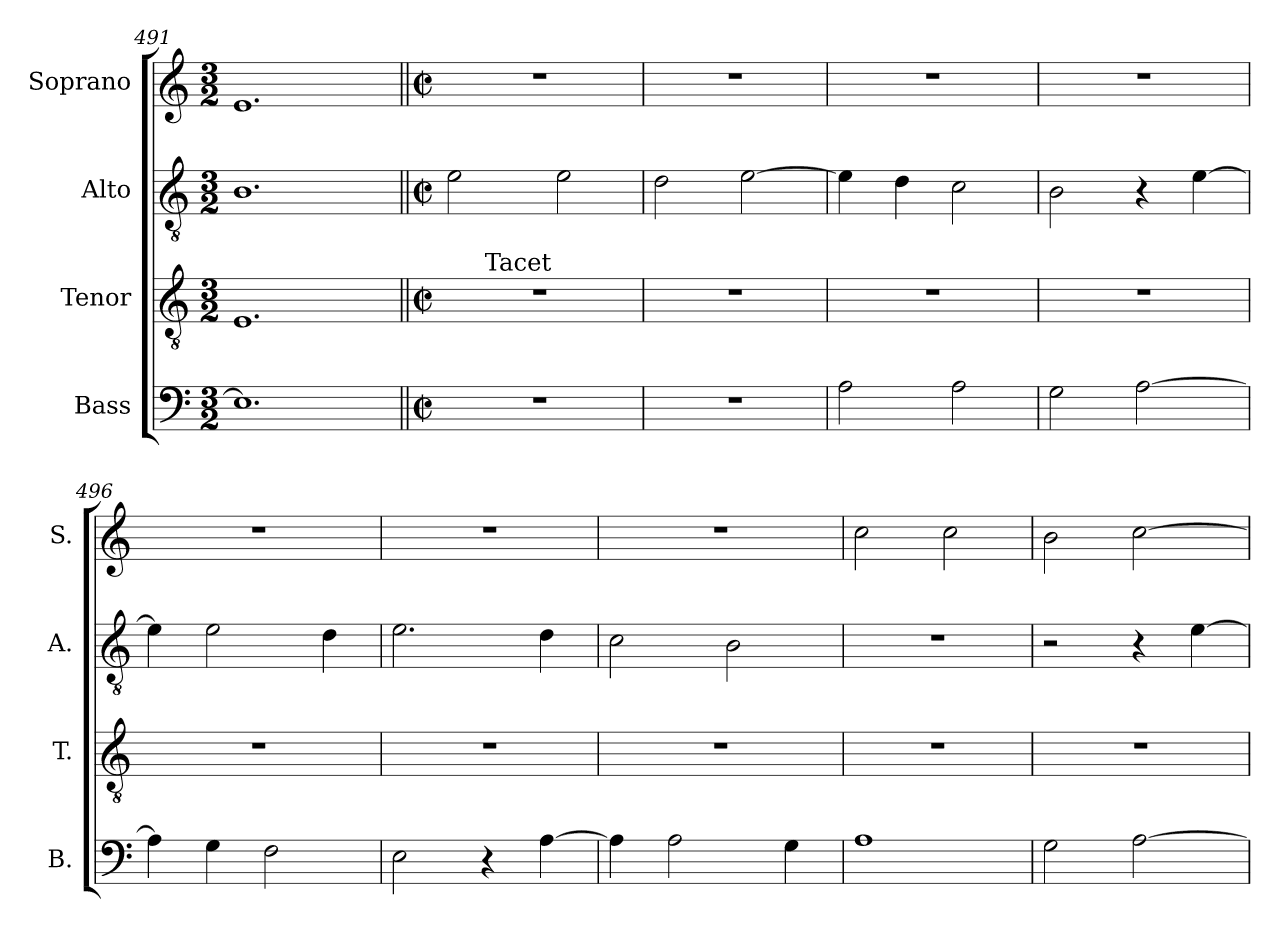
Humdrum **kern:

**kern	**kern	**kern	**kern
*part4	*part3	*part2	*part1
*staff4	*staff3	*staff2	*staff1
*I"Bass	*I"Tenor	*I"Alto	*I"Soprano
*I'B.	*I'T.	*I'A.	*I'S.
*clefF4	*clefGv2	*clefGv2	*clefG2
*k[]	*k[]	*k[]	*k[]
*C:	*C:	*C:	*C:
*M3/2	*M3/2	*M3/2	*M3/2
=491	=491	=491	=491
1.E]	1.E	1.B	1.e
=492||	=492||	=492||	=492||
*M2/2	*M2/2	*M2/2	*M2/2
*met(c|)	*met(c|)	*met(c|)	*met(c|)
*	*^	*	*
1r	1r	8ryy	2e\	1r
!	!	!LO:TX:a:t=Tacet	!	!
.	.	2..ryy	.	.
.	.	.	2e\	.
*	*v	*v	*	*
=493	=493	=493	=493
1r	1r	2d\	1r
.	.	[>2e\	.
=494	=494	=494	=494
2A\	1r	4e\]	1r
.	.	4d\	.
2A\	.	2c\	.
=495	=495	=495	=495
2G\	1r	2B\	1r
[>2A\	.	4r	.
.	.	[>4e\	.
=496	=496	=496	=496
4A\]	1r	4e\]	1r
4G\	.	2e\	.
2F\	.	.	.
.	.	4d\	.
!!LO:LB:g=z
=497	=497	=497	=497
2E\	1r	2.e\	1r
4r	.	.	.
[>4A\	.	4d\	.
=498	=498	=498	=498
4A\]	1r	2c\	1r
2A\	.	.	.
.	.	2B\	.
4G\	.	.	.
=499	=499	=499	=499
1A	1r	1r	2cc\
.	.	.	2cc\
=500	=500	=500	=500
2G\	1r	2r	2b\
[>2A\	.	4r	[>2cc\
.	.	[>4e\	.
=	=	=	=
*-	*-	*-	*-
